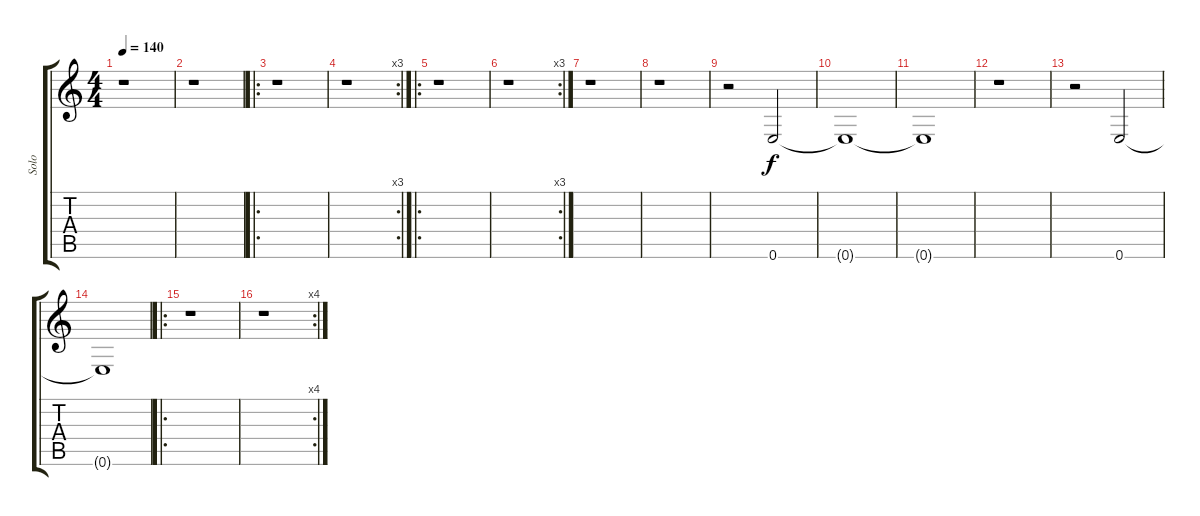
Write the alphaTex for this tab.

\track ("Solo" "Solo") {instrument distortionguitar}
\staff {score tabs}
\tuning (E4 B3 G3 D3 A2 E2) {hide}
\ts (4 4)
\tempo 140
\clef g2
\ks c
r.1{dy f} |
r.1 |
\ro
r.1 |
\rc 3
r.1 |
\ro
r.1 |
\rc 3
r.1 |
r.1 |
r.1 |
r.2 0.6.2 |
0.6{t}.1 |
0.6{t}.1 |
r.1 |
r.2 0.6.2 |
0.6{t}.1 |
\ro
r.1 |
\rc 4
r.1
